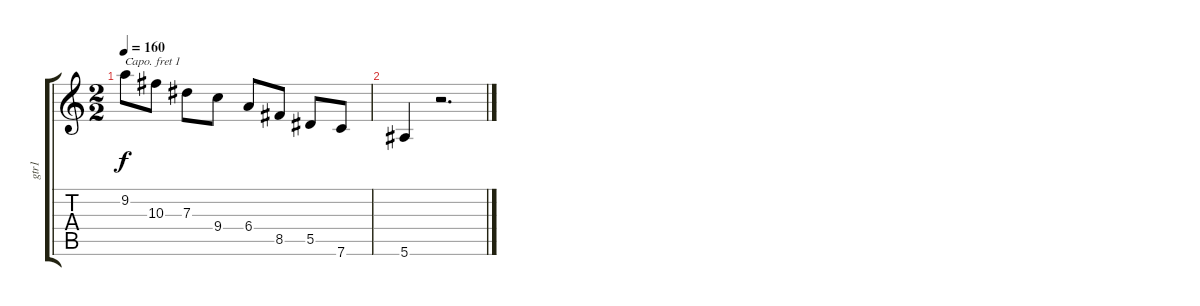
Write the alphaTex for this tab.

\track ("gtr1" "gtr1") {instrument acousticguitarnylon}
\staff {score tabs}
\capo 1
\tuning (E4 B3 G3 D3 A2 E2) {hide}
\ts (2 2)
\tempo 160
\clef g2
\ks c
9.2.8{dy f} 10.3.8 7.3.8 9.4.8 6.4.8 8.5.8 5.5.8 7.6.8 |
5.6.4 r.2{d}
